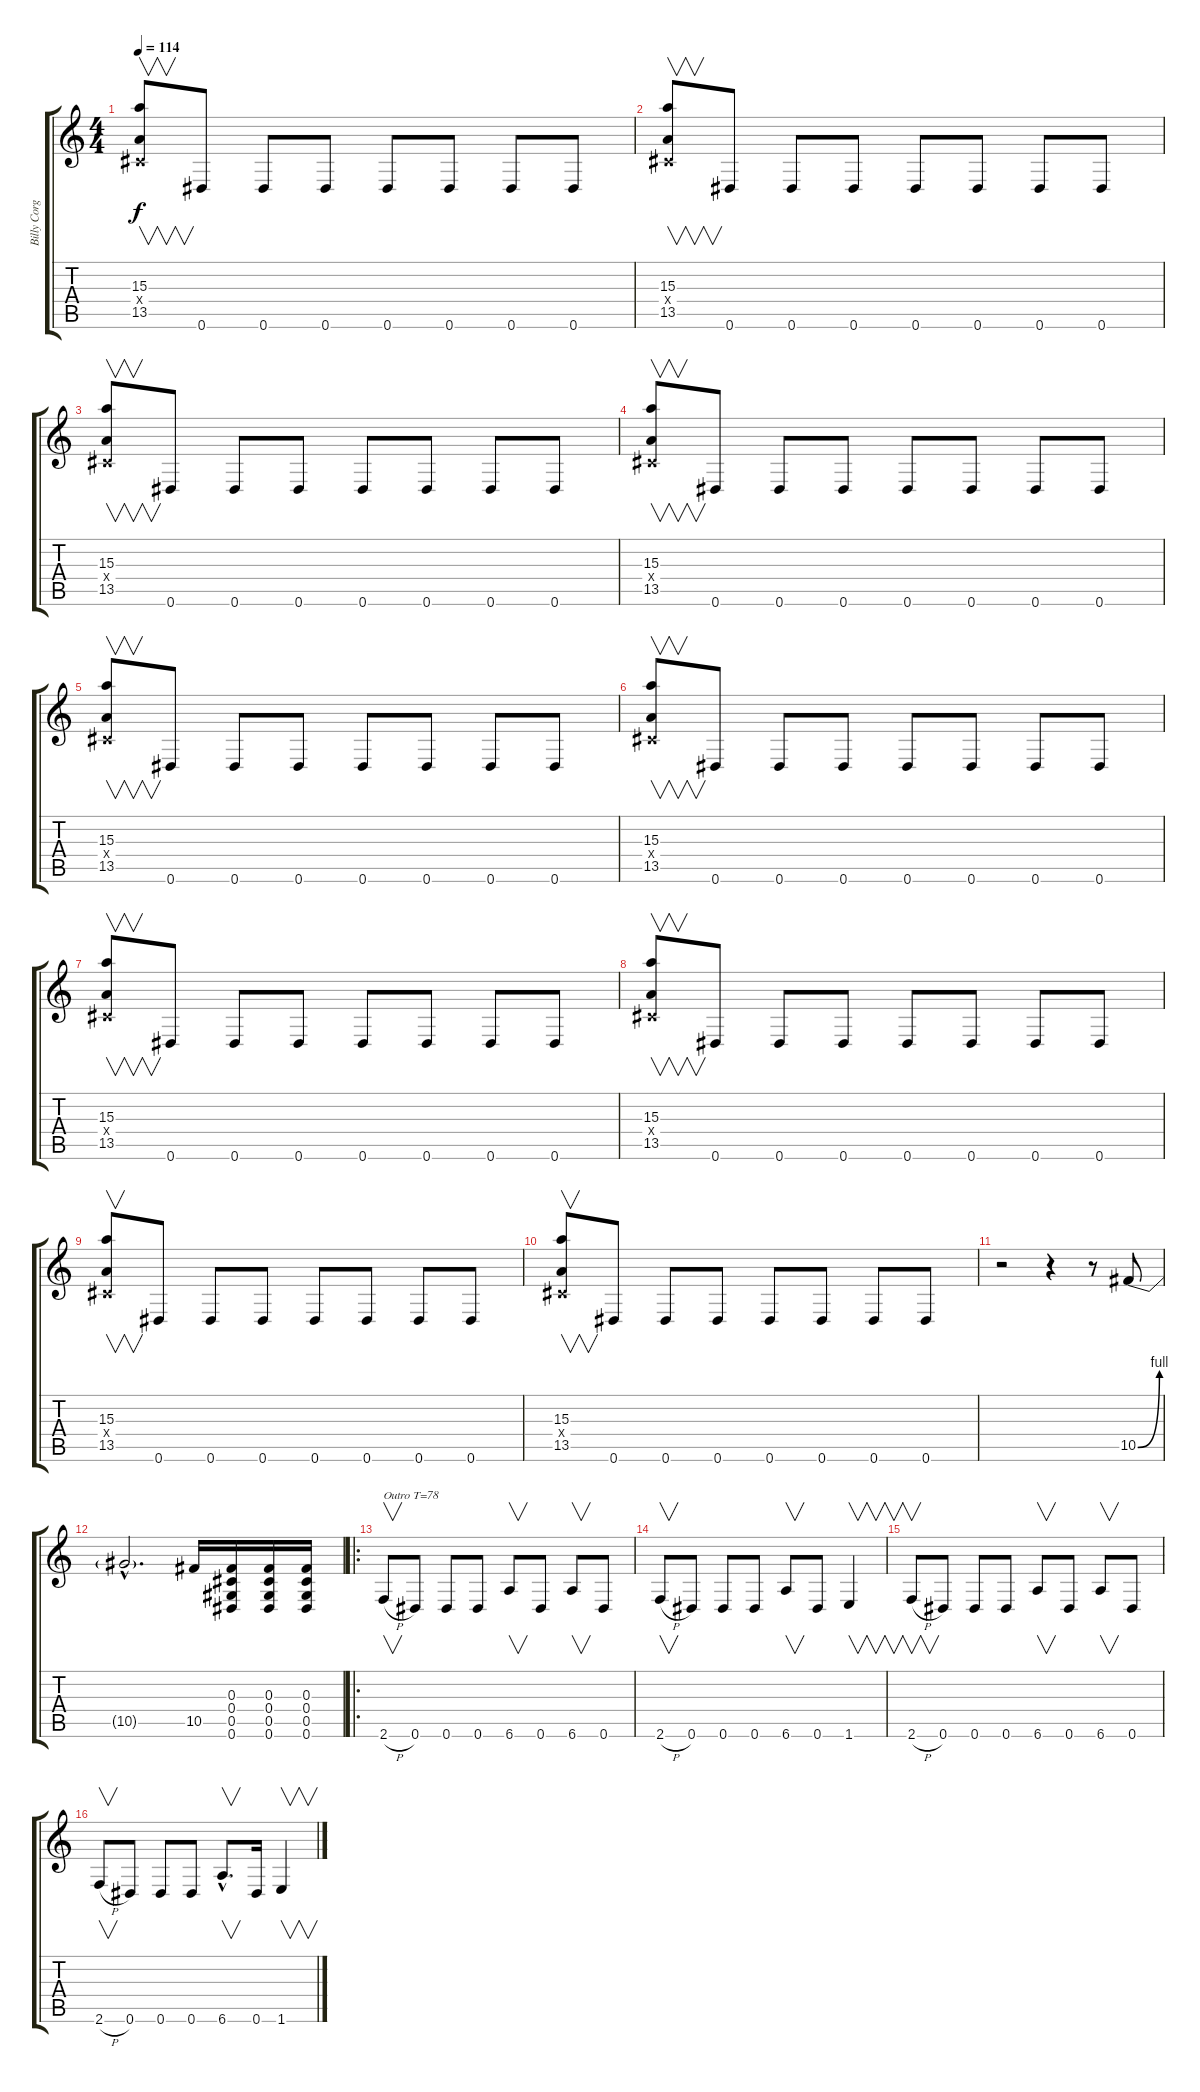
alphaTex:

\track ("Billy Corgan" "Billy Corg") {instrument overdrivenguitar}
\staff {score tabs}
\tuning (Eb4 Bb3 Gb3 Db3 Ab2 Eb2) {hide}
\ts (4 4)
\tempo 114
\clef g2
\ks c
(15.3 0.4{x} 13.5).8{v dy f} 0.6.8 0.6.8 0.6.8 0.6.8 0.6.8 0.6.8 0.6.8 |
(15.3 0.4{x} 13.5).8{v} 0.6.8 0.6.8 0.6.8 0.6.8 0.6.8 0.6.8 0.6.8 |
(15.3 0.4{x} 13.5).8{v} 0.6.8 0.6.8 0.6.8 0.6.8 0.6.8 0.6.8 0.6.8 |
(15.3 0.4{x} 13.5).8{v} 0.6.8 0.6.8 0.6.8 0.6.8 0.6.8 0.6.8 0.6.8 |
(15.3 0.4{x} 13.5).8{v} 0.6.8 0.6.8 0.6.8 0.6.8 0.6.8 0.6.8 0.6.8 |
(15.3 0.4{x} 13.5).8{v} 0.6.8 0.6.8 0.6.8 0.6.8 0.6.8 0.6.8 0.6.8 |
(15.3 0.4{x} 13.5).8{v} 0.6.8 0.6.8 0.6.8 0.6.8 0.6.8 0.6.8 0.6.8 |
(15.3 0.4{x} 13.5).8{v} 0.6.8 0.6.8 0.6.8 0.6.8 0.6.8 0.6.8 0.6.8 |
(15.3 0.4{x} 13.5).8{v} 0.6.8 0.6.8 0.6.8 0.6.8 0.6.8 0.6.8 0.6.8 |
(15.3 0.4{x} 13.5).8{v} 0.6.8 0.6.8 0.6.8 0.6.8 0.6.8 0.6.8 0.6.8 |
r.2 r.4 r.8 10.5{be (bend 0 0 60 4)}.8 |
10.5{hac t}.2{d} 10.5.16 (0.3 0.4 0.5 0.6).16 (0.3 0.4 0.5 0.6).16 (0.3 0.4 0.5 0.6).16 |
\ro
2.6{h}.8{v txt "Outro T=78"} 0.6.8 0.6.8 0.6.8 6.6.8{v} 0.6.8 6.6.8{v} 0.6.8 |
2.6{h}.8{v} 0.6.8 0.6.8 0.6.8 6.6.8{v} 0.6.8 1.6.4{v} |
2.6{h}.8{v} 0.6.8 0.6.8 0.6.8 6.6.8{v} 0.6.8 6.6.8{v} 0.6.8 |
2.6{h}.8{v} 0.6.8 0.6.8 0.6.8 6.6{hac}.8{v d} 0.6.16 1.6.4{v}
